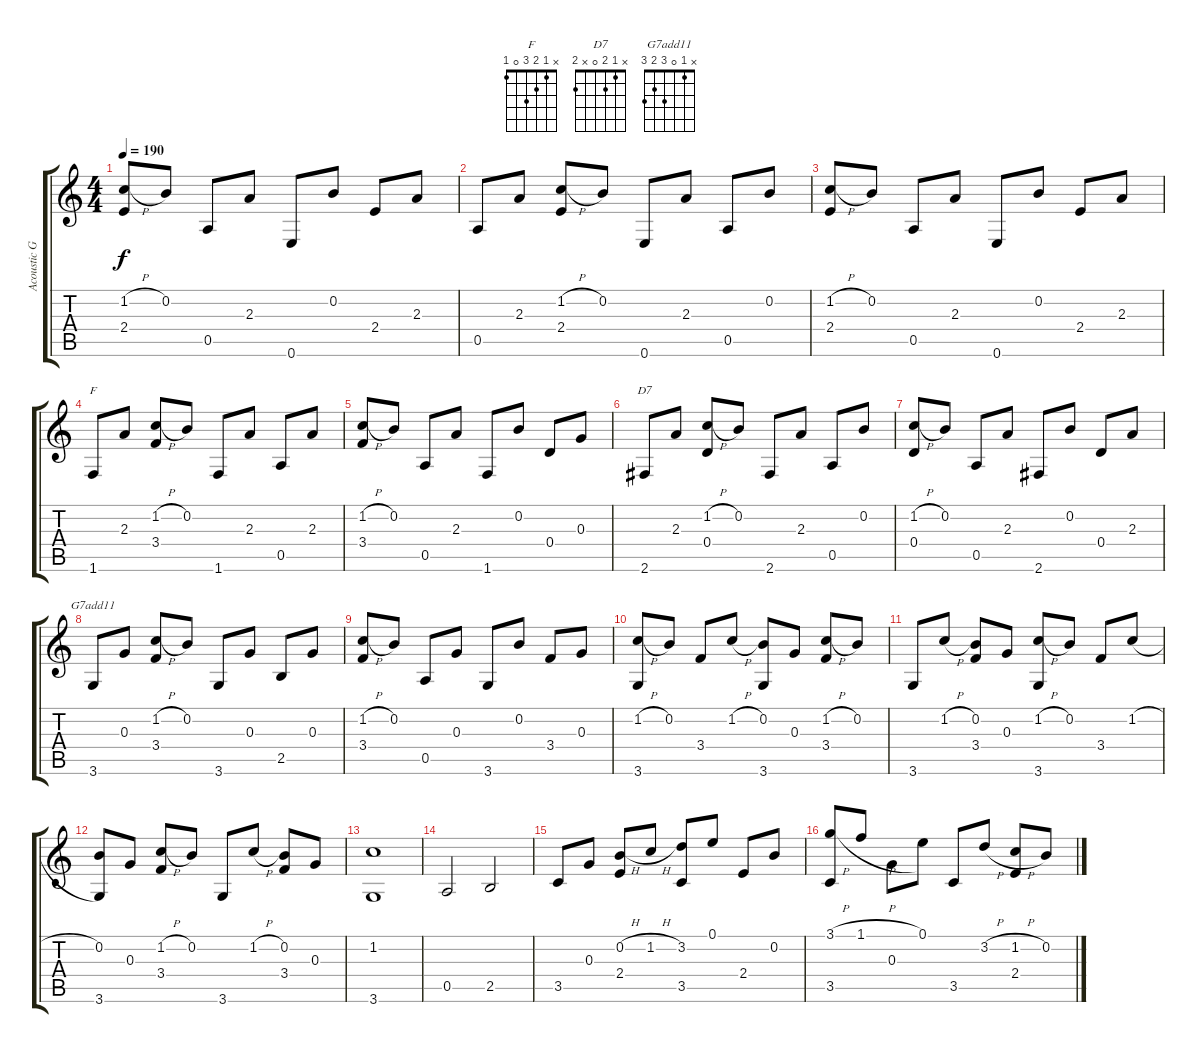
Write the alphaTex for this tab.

\track ("Acoustic Guitar" "Acoustic G") {instrument acousticguitarnylon}
\staff {score tabs}
\tuning (E4 B3 G3 D3 A2 E2) {hide}
\chord ("F" x 1 2 3 0 1)
\chord ("D7" x 1 2 0 x 2)
\chord ("G7add11" x 1 0 3 2 3)
\ts (4 4)
\tempo 190
\clef g2
\ks c
(1.2{h} 2.4).8{dy f} 0.2.8 0.5.8 2.3.8 0.6.8 0.2.8 2.4.8 2.3.8 |
0.5.8 2.3.8 (1.2{h} 2.4).8 0.2.8 0.6.8 2.3.8 0.5.8 0.2.8 |
(1.2{h} 2.4).8 0.2.8 0.5.8 2.3.8 0.6.8 0.2.8 2.4.8 2.3.8 |
1.6.8{ch "F"} 2.3.8 (1.2{h} 3.4).8 0.2.8 1.6.8 2.3.8 0.5.8 2.3.8 |
(1.2{h} 3.4).8 0.2.8 0.5.8 2.3.8 1.6.8 0.2.8 0.4.8 0.3.8 |
2.6.8{ch "D7"} 2.3.8 (1.2{h} 0.4).8 0.2.8 2.6.8 2.3.8 0.5.8 0.2.8 |
(1.2{h} 0.4).8 0.2.8 0.5.8 2.3.8 2.6.8 0.2.8 0.4.8 2.3.8 |
3.6.8{ch "G7add11"} 0.3.8 (1.2{h} 3.4).8 0.2.8 3.6.8 0.3.8 2.5.8 0.3.8 |
(1.2{h} 3.4).8 0.2.8 0.5.8 0.3.8 3.6.8 0.2.8 3.4.8 0.3.8 |
(1.2{h} 3.6).8 0.2.8 3.4.8 1.2{h}.8 (0.2 3.6).8 0.3.8 (1.2{h} 3.4).8 0.2.8 |
3.6.8 1.2{h}.8 (0.2 3.4).8 0.3.8 (1.2{h} 3.6).8 0.2.8 3.4.8 1.2{h}.8 |
(0.2 3.6).8 0.3.8 (1.2{h} 3.4).8 0.2.8 3.6.8 1.2{h}.8 (0.2 3.4).8 0.3.8 |
(1.2 3.6).1 |
0.5.2 2.5.2 |
3.5.8 0.3.8 (0.2{h} 2.4).8 1.2{h}.8 (3.2 3.5).8 0.1.8 2.4.8 0.2.8 |
(3.1{h} 3.5).8 1.1{h}.8 0.3.8 0.1.8 3.5.8 3.2{h}.8 (1.2{h} 2.4).8 0.2.8
